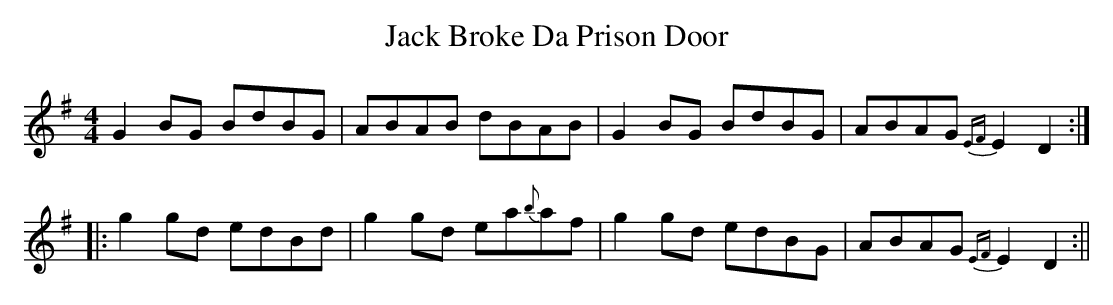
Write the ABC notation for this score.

X:1
T: Jack Broke Da Prison Door
M: 4/4
L: 1/8
K: Gmaj
G2BG BdBG|ABAB dBAB|G2BG BdBG|ABAG {EF}E2D2:|
|:g2gd edBd|g2gd ea{b}af|g2gd edBG|ABAG {EF}E2D2:||
